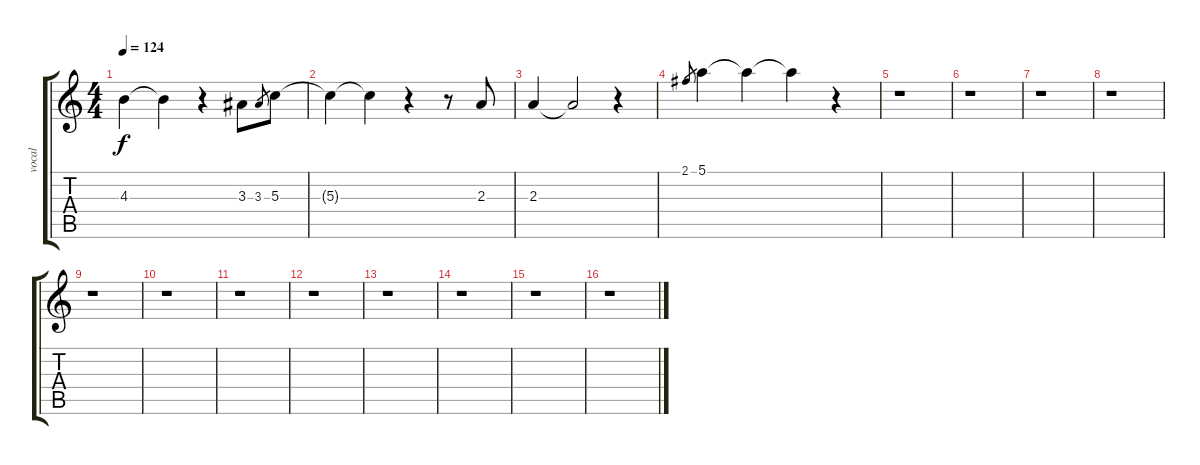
\track ("vocal" "vocal") {instrument acousticguitarnylon}
\staff {score tabs}
\tuning (E4 B3 G3 D3 A2 E2) {hide}
\ts (4 4)
\tempo 124
\clef g2
\ks c
4.3{t}.4{dy f} 4.3{t}.4 r.4 3.3.8 3.3.8{gr} 5.3.8 |
5.3{t}.4 5.3{t}.4 r.4 r.8 2.3.8 |
2.3.4 2.3{t}.2 r.4 |
2.1.8{gr} 5.1.4 5.1{t}.4 5.1{t}.4 r.4 |
r.1 |
r.1 |
r.1 |
r.1 |
r.1 |
r.1 |
r.1 |
r.1 |
r.1 |
r.1 |
r.1 |
r.1
